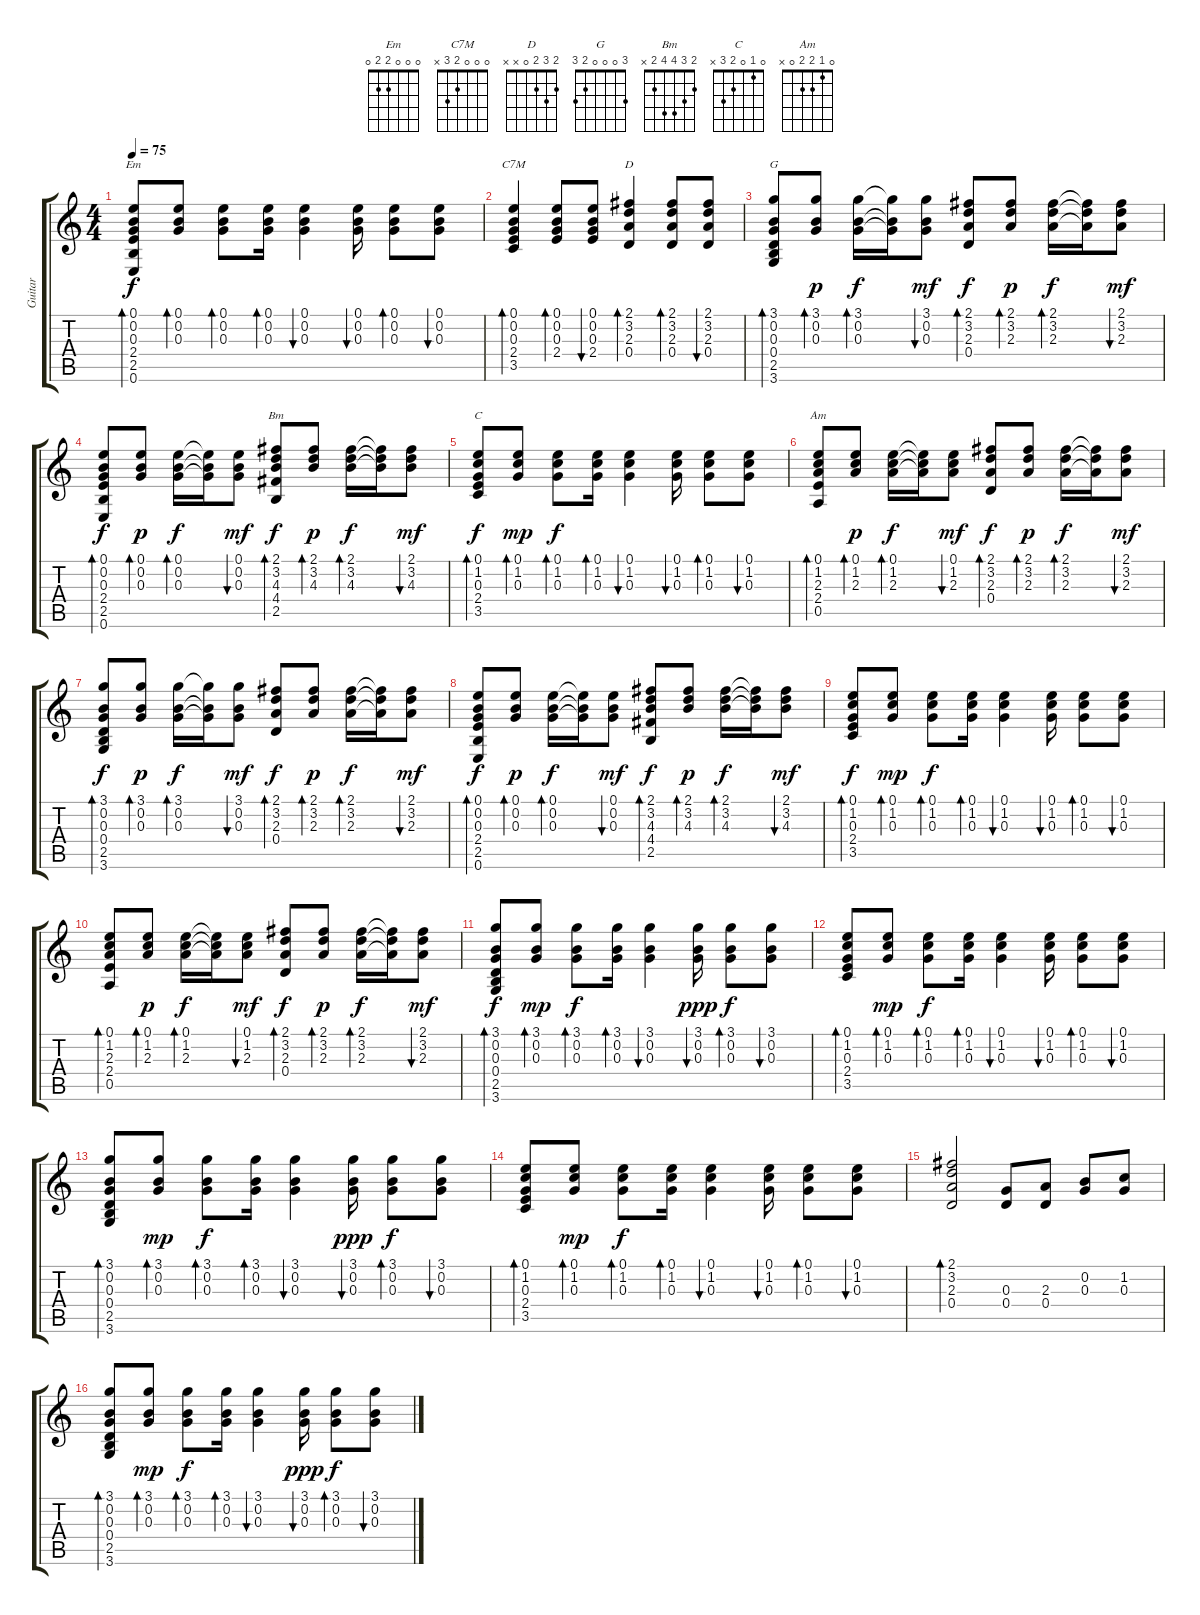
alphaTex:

\track ("Guitar" "Guitar") {instrument electricguitarjazz}
\staff {score tabs}
\tuning (E4 B3 G3 D3 A2 E2) {hide}
\chord ("Em" 0 0 0 2 2 0)
\chord ("C7M" 0 0 0 2 3 x)
\chord ("D" 2 3 2 0 x x)
\chord ("G" 3 0 0 0 2 3)
\chord ("Bm" 2 3 4 4 2 x)
\chord ("C" 0 1 0 2 3 x)
\chord ("Am" 0 1 2 2 0 x)
\ts (4 4)
\tempo 75
\clef g2
\ks c
(0.1 0.2 0.3 2.4 2.5 0.6).8{bd 30 ch "Em" dy f} (0.1 0.2 0.3).8{bd 30} (0.1 0.2 0.3).8{bd 30} (0.1 0.2 0.3).16{bd 30} (0.1 0.2 0.3).4{bu 30} (0.1 0.2 0.3).16{bu 30} (0.1 0.2 0.3).8{bd 30} (0.1 0.2 0.3).8{bu 30} |
(0.1 0.2 0.3 2.4 3.5).4{bd 30 ch "C7M"} (0.1 0.2 0.3 2.4).8{bd 30} (0.1 0.2 0.3 2.4).8{bu 30} (2.1 3.2 2.3 0.4).4{bd 30 ch "D"} (2.1 3.2 2.3 0.4).8{bd 30} (2.1 3.2 2.3 0.4).8{bu 30} |
(3.1 0.2 0.3 0.4 2.5 3.6).8{bd 60 ch "G"} (3.1 0.2 0.3).8{bd 60 dy p} (3.1 0.2 0.3).16{bd 60 dy f} (3.1{t} 0.2{t} 0.3{t}).16 (3.1 0.2 0.3).8{bu 60 dy mf} (2.1 3.2 2.3 0.4).8{bd 60 dy f} (2.1 3.2 2.3).8{bd 60 dy p} (2.1 3.2 2.3).16{bd 60 dy f} (2.1{t} 3.2{t} 2.3{t}).16 (2.1 3.2 2.3).8{bu 60 dy mf} |
(0.1 0.2 0.3 2.4 2.5 0.6).8{bd 60 dy f} (0.1 0.2 0.3).8{bd 60 dy p} (0.1 0.2 0.3).16{bd 60 dy f} (0.1{t} 0.2{t} 0.3{t}).16 (0.1 0.2 0.3).8{bu 60 dy mf} (2.1 3.2 4.3 4.4 2.5).8{bd 60 ch "Bm" dy f} (2.1 3.2 4.3).8{bd 60 dy p} (2.1 3.2 4.3).16{bd 60 dy f} (2.1{t} 3.2{t} 4.3{t}).16 (2.1 3.2 4.3).8{bu 60 dy mf} |
(0.1 1.2 0.3 2.4 3.5).8{bd 30 ch "C" dy f} (0.1 1.2 0.3).8{bd 30 dy mp} (0.1 1.2 0.3).8{bd 30 dy f} (0.1 1.2 0.3).16{bd 30} (0.1 1.2 0.3).4{bu 30} (0.1 1.2 0.3).16{bu 30} (0.1 1.2 0.3).8{bd 30} (0.1 1.2 0.3).8{bu 30} |
(0.1 1.2 2.3 2.4 0.5).8{bd 60 ch "Am"} (0.1 1.2 2.3).8{bd 60 dy p} (0.1 1.2 2.3).16{bd 60 dy f} (0.1{t} 1.2{t} 2.3{t}).16 (0.1 1.2 2.3).8{bu 60 dy mf} (2.1 3.2 2.3 0.4).8{bd 60 dy f} (2.1 3.2 2.3).8{bd 60 dy p} (2.1 3.2 2.3).16{bd 60 dy f} (2.1{t} 3.2{t} 2.3{t}).16 (2.1 3.2 2.3).8{bu 60 dy mf} |
(3.1 0.2 0.3 0.4 2.5 3.6).8{bd 60 dy f} (3.1 0.2 0.3).8{bd 60 dy p} (3.1 0.2 0.3).16{bd 60 dy f} (3.1{t} 0.2{t} 0.3{t}).16 (3.1 0.2 0.3).8{bu 60 dy mf} (2.1 3.2 2.3 0.4).8{bd 60 dy f} (2.1 3.2 2.3).8{bd 60 dy p} (2.1 3.2 2.3).16{bd 60 dy f} (2.1{t} 3.2{t} 2.3{t}).16 (2.1 3.2 2.3).8{bu 60 dy mf} |
(0.1 0.2 0.3 2.4 2.5 0.6).8{bd 60 dy f} (0.1 0.2 0.3).8{bd 60 dy p} (0.1 0.2 0.3).16{bd 60 dy f} (0.1{t} 0.2{t} 0.3{t}).16 (0.1 0.2 0.3).8{bu 60 dy mf} (2.1 3.2 4.3 4.4 2.5).8{bd 60 dy f} (2.1 3.2 4.3).8{bd 60 dy p} (2.1 3.2 4.3).16{bd 60 dy f} (2.1{t} 3.2{t} 4.3{t}).16 (2.1 3.2 4.3).8{bu 60 dy mf} |
(0.1 1.2 0.3 2.4 3.5).8{bd 30 dy f} (0.1 1.2 0.3).8{bd 30 dy mp} (0.1 1.2 0.3).8{bd 30 dy f} (0.1 1.2 0.3).16{bd 30} (0.1 1.2 0.3).4{bu 30} (0.1 1.2 0.3).16{bu 30} (0.1 1.2 0.3).8{bd 30} (0.1 1.2 0.3).8{bu 30} |
(0.1 1.2 2.3 2.4 0.5).8{bd 60} (0.1 1.2 2.3).8{bd 60 dy p} (0.1 1.2 2.3).16{bd 60 dy f} (0.1{t} 1.2{t} 2.3{t}).16 (0.1 1.2 2.3).8{bu 60 dy mf} (2.1 3.2 2.3 0.4).8{bd 60 dy f} (2.1 3.2 2.3).8{bd 60 dy p} (2.1 3.2 2.3).16{bd 60 dy f} (2.1{t} 3.2{t} 2.3{t}).16 (2.1 3.2 2.3).8{bu 60 dy mf} |
(3.1 0.2 0.3 0.4 2.5 3.6).8{bd 30 dy f} (3.1 0.2 0.3).8{bd 30 dy mp} (3.1 0.2 0.3).8{bd 30 dy f} (3.1 0.2 0.3).16{bd 30} (3.1 0.2 0.3).4{bu 30} (3.1 0.2 0.3).16{bu 30 dy ppp} (3.1 0.2 0.3).8{bd 30 dy f} (3.1 0.2 0.3).8{bu 30} |
(0.1 1.2 0.3 2.4 3.5).8{bd 30} (0.1 1.2 0.3).8{bd 30 dy mp} (0.1 1.2 0.3).8{bd 30 dy f} (0.1 1.2 0.3).16{bd 30} (0.1 1.2 0.3).4{bu 30} (0.1 1.2 0.3).16{bu 30} (0.1 1.2 0.3).8{bd 30} (0.1 1.2 0.3).8{bu 30} |
(3.1 0.2 0.3 0.4 2.5 3.6).8{bd 30} (3.1 0.2 0.3).8{bd 30 dy mp} (3.1 0.2 0.3).8{bd 30 dy f} (3.1 0.2 0.3).16{bd 30} (3.1 0.2 0.3).4{bu 30} (3.1 0.2 0.3).16{bu 30 dy ppp} (3.1 0.2 0.3).8{bd 30 dy f} (3.1 0.2 0.3).8{bu 30} |
(0.1 1.2 0.3 2.4 3.5).8{bd 30} (0.1 1.2 0.3).8{bd 30 dy mp} (0.1 1.2 0.3).8{bd 30 dy f} (0.1 1.2 0.3).16{bd 30} (0.1 1.2 0.3).4{bu 30} (0.1 1.2 0.3).16{bu 30} (0.1 1.2 0.3).8{bd 30} (0.1 1.2 0.3).8{bu 30} |
(2.1 3.2 2.3 0.4).2{bd 60} (0.3 0.4).8 (2.3 0.4).8 (0.2 0.3).8 (1.2 0.3).8 |
(3.1 0.2 0.3 0.4 2.5 3.6).8{bd 30} (3.1 0.2 0.3).8{bd 30 dy mp} (3.1 0.2 0.3).8{bd 30 dy f} (3.1 0.2 0.3).16{bd 30} (3.1 0.2 0.3).4{bu 30} (3.1 0.2 0.3).16{bu 30 dy ppp} (3.1 0.2 0.3).8{bd 30 dy f} (3.1 0.2 0.3).8{bu 30}
